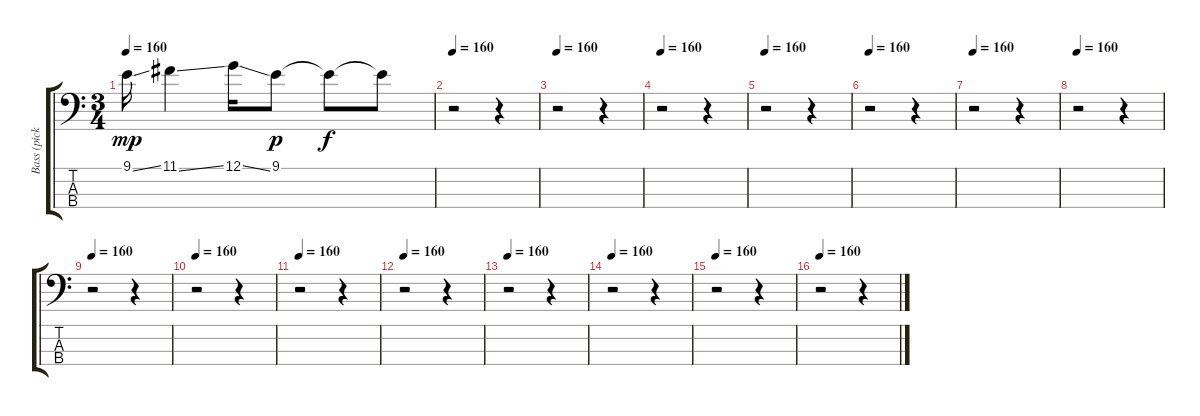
\track ("Bass (pick)" "Bass (pick") {instrument electricbasspick}
\staff {score tabs}
\tuning (G2 D2 A1 E1) {hide}
\ts (3 4)
\tempo 160
\clef f4
\ks c
9.1{ss}.16{dy mp} 11.1{ss}.4 12.1{ss}.16 9.1.8{dy p} 9.1{t}.8{dy f} 9.1{t}.8 |
\tempo 160
r.2 r.4 |
\tempo 160
r.2 r.4 |
\tempo 160
r.2 r.4 |
\tempo 160
r.2 r.4 |
\tempo 160
r.2 r.4 |
\tempo 160
r.2 r.4 |
\tempo 160
r.2 r.4 |
\tempo 160
r.2 r.4 |
\tempo 160
r.2 r.4 |
\tempo 160
r.2 r.4 |
\tempo 160
r.2 r.4 |
\tempo 160
r.2 r.4 |
\tempo 160
r.2 r.4 |
\tempo 160
r.2 r.4 |
\tempo 160
r.2 r.4
